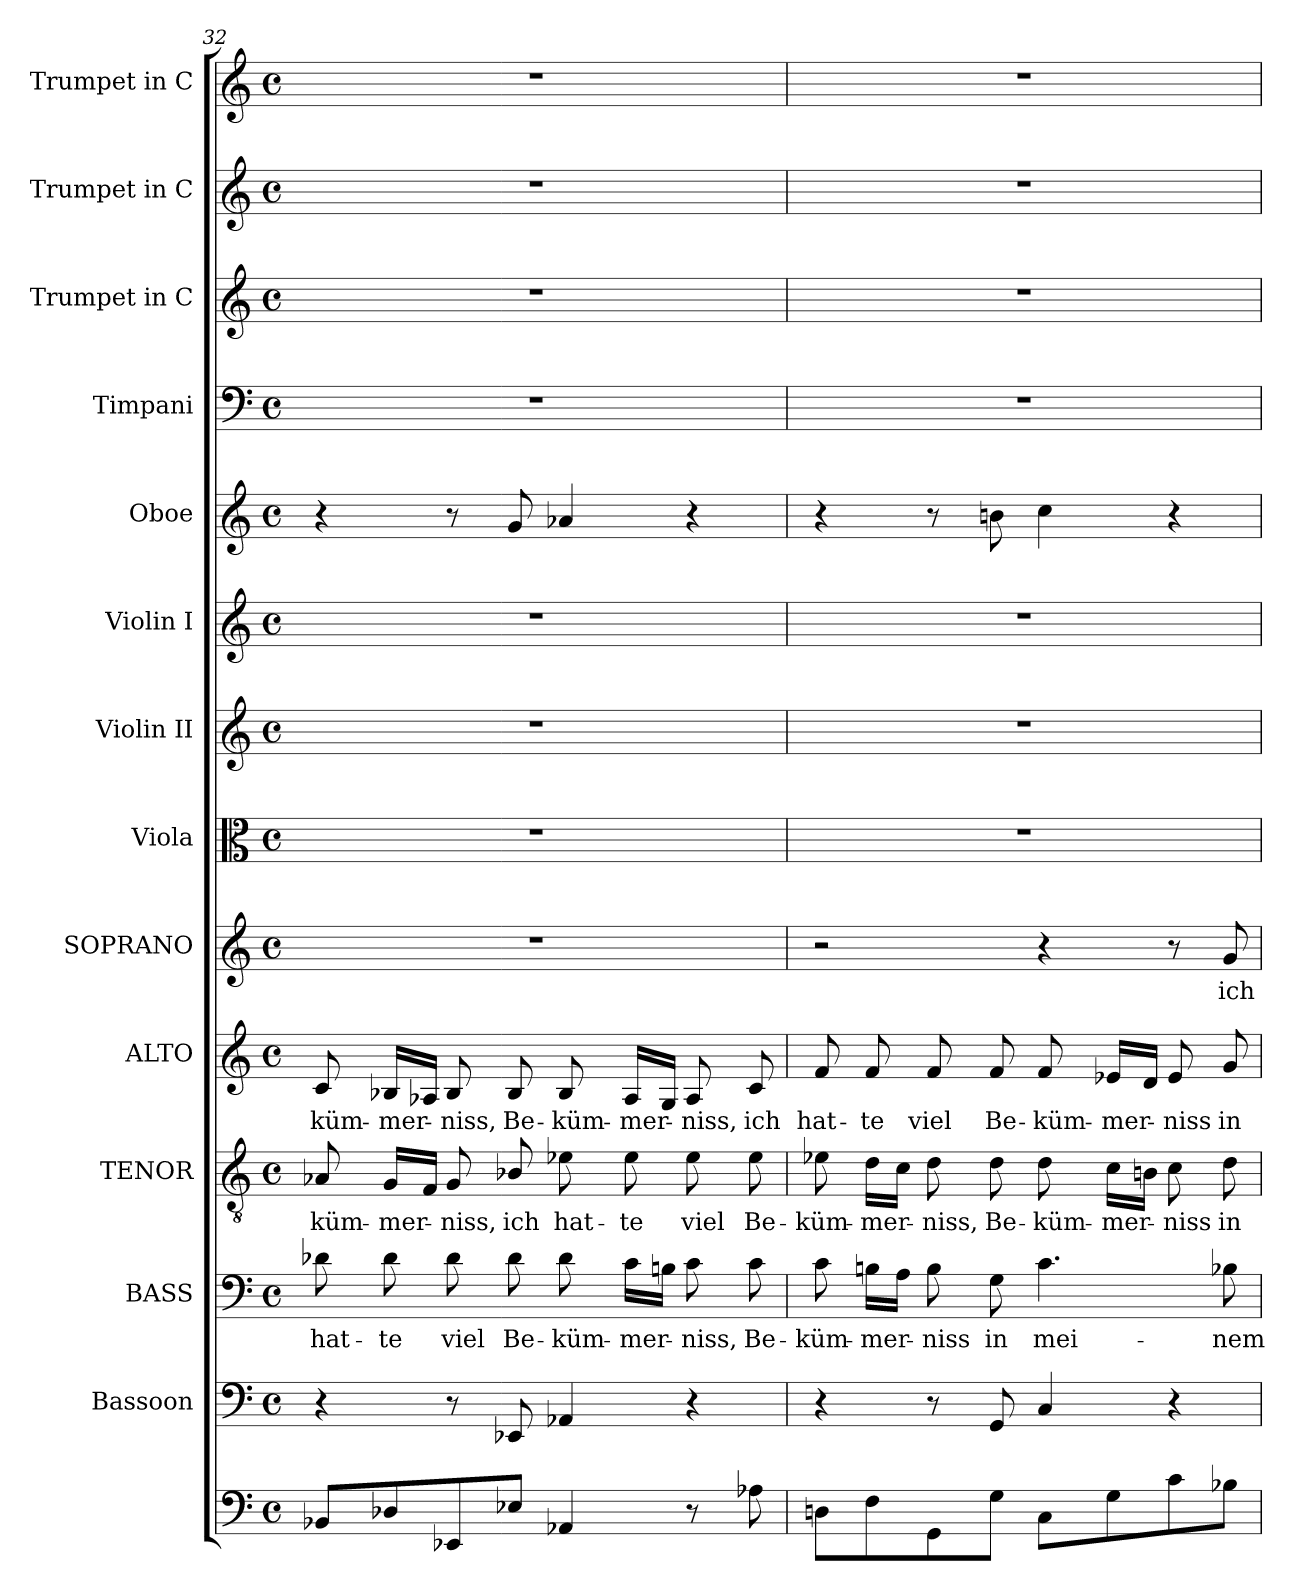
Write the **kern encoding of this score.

**kern	**kern	**kern	**text	**kern	**text	**kern	**text	**kern	**text	**kern	**kern	**kern	**kern	**kern	**kern	**kern	**kern
*part14	*part13	*part12	*part12	*part11	*part11	*part10	*part10	*part9	*part9	*part8	*part7	*part6	*part5	*part4	*part3	*part2	*part1
*staff14	*staff13	*staff12	*staff12	*staff11	*staff11	*staff10	*staff10	*staff9	*staff9	*staff8	*staff7	*staff6	*staff5	*staff4	*staff3	*staff2	*staff1
*	*I"Bassoon	*I"BASS	*	*I"TENOR	*	*I"ALTO	*	*I"SOPRANO	*	*I"Viola	*I"Violin II	*I"Violin I	*I"Oboe	*I"Timpani	*I"Trumpet in C	*I"Trumpet in C	*I"Trumpet in C
*	*	*	*	*	*	*I'Alto	*	*I'Soprano	*	*I'Viola	*I'Violin II	*I'Violin I	*I'Oboe	*I'Timp.	*	*	*
*clefF4	*clefF4	*clefF4	*	*clefGv2	*	*clefG2	*	*clefG2	*	*clefC3	*clefG2	*clefG2	*clefG2	*clefF4	*clefG2	*clefG2	*clefG2
*	*	*	*	*ITrd7c12	*	*	*	*	*	*	*	*	*	*	*	*	*
*k[]	*k[]	*k[]	*	*k[]	*	*k[]	*	*k[]	*	*k[]	*k[]	*k[]	*k[]	*k[]	*k[]	*k[]	*k[]
*C:	*C:	*C:	*	*C:	*	*C:	*	*C:	*	*C:	*C:	*C:	*C:	*C:	*C:	*C:	*C:
*M4/4	*M4/4	*M4/4	*	*M4/4	*	*M4/4	*	*M4/4	*	*M4/4	*M4/4	*M4/4	*M4/4	*M4/4	*M4/4	*M4/4	*M4/4
*met(c)	*met(c)	*met(c)	*	*met(c)	*	*met(c)	*	*met(c)	*	*met(c)	*met(c)	*met(c)	*met(c)	*met(c)	*met(c)	*met(c)	*met(c)
=32	=32	=32	=32	=32	=32	=32	=32	=32	=32	=32	=32	=32	=32	=32	=32	=32	=32
!	!	!	!LO:LY:b:color=#000000	!	!	!	!	!	!	!	!	!	!	!	!	!	!
!	!	!	!	!	!LO:LY:b:color=#000000	!	!	!	!	!	!	!	!	!	!	!	!
!	!	!	!	!	!	!	!LO:LY:b:color=#000000	!	!	!	!	!	!	!	!	!	!
8BB-i/L	4r	8d-Xi\	hat-	8AA-Xi/	-küm-	8ci/	-küm-	1r	.	1r	1r	1r	4r	1r	1r	1r	1r
!	!	!	!LO:LY:b:color=#000000	!	!	!	!	!	!	!	!	!	!	!	!	!	!
!	!	!	!	!	!LO:LY:b:color=#000000	!	!	!	!	!	!	!	!	!	!	!	!
!	!	!	!	!	!	!	!LO:LY:b:color=#000000	!	!	!	!	!	!	!	!	!	!
8D-Xi/	.	8d-i\	-te	16GGi/LL	-mer-	16B-i/LL	-mer-	.	.	.	.	.	.	.	.	.	.
.	.	.	.	16FFi/JJ	.	16A-Xi/JJ	.	.	.	.	.	.	.	.	.	.	.
!	!	!	!LO:LY:b:color=#000000	!	!	!	!	!	!	!	!	!	!	!	!	!	!
!	!	!	!	!	!LO:LY:b:color=#000000	!	!	!	!	!	!	!	!	!	!	!	!
!	!	!	!	!	!	!	!LO:LY:b:color=#000000	!	!	!	!	!	!	!	!	!	!
8EE-i/	8r	8d-i\	viel	8GGi/	-niss,	8B-i/	-niss,	.	.	.	.	.	8r	.	.	.	.
!	!	!	!LO:LY:b:color=#000000	!	!	!	!	!	!	!	!	!	!	!	!	!	!
!	!	!	!	!	!LO:LY:b:color=#000000	!	!	!	!	!	!	!	!	!	!	!	!
!	!	!	!	!	!	!	!LO:LY:b:color=#000000	!	!	!	!	!	!	!	!	!	!
8E-i/J	8EE-i/	8d-i\	Be-	8BB-i/	ich	8B-i/	Be-	.	.	.	.	.	8gi/	.	.	.	.
!	!	!	!LO:LY:b:color=#000000	!	!	!	!	!	!	!	!	!	!	!	!	!	!
!	!	!	!	!	!LO:LY:b:color=#000000	!	!	!	!	!	!	!	!	!	!	!	!
!	!	!	!	!	!	!	!LO:LY:b:color=#000000	!	!	!	!	!	!	!	!	!	!
4AA-Xi/	4AA-Xi/	8d-i\	-küm-	8E-i\	hat-	8B-i/	-küm-	.	.	.	.	.	4a-Xi/	.	.	.	.
!	!	!	!LO:LY:b:color=#000000	!	!	!	!	!	!	!	!	!	!	!	!	!	!
!	!	!	!	!	!LO:LY:b:color=#000000	!	!	!	!	!	!	!	!	!	!	!	!
!	!	!	!	!	!	!	!LO:LY:b:color=#000000	!	!	!	!	!	!	!	!	!	!
.	.	16ci\LL	-mer-	8E-i\	-te	16A-i/LL	-mer-	.	.	.	.	.	.	.	.	.	.
.	.	16Bni\JJ	.	.	.	16Gi/JJ	.	.	.	.	.	.	.	.	.	.	.
!	!	!	!LO:LY:b:color=#000000	!	!	!	!	!	!	!	!	!	!	!	!	!	!
!	!	!	!	!	!LO:LY:b:color=#000000	!	!	!	!	!	!	!	!	!	!	!	!
!	!	!	!	!	!	!	!LO:LY:b:color=#000000	!	!	!	!	!	!	!	!	!	!
8r	4r	8ci\	-niss,	8E-i\	viel	8A-i/	-niss,	.	.	.	.	.	4r	.	.	.	.
!	!	!	!LO:LY:b:color=#000000	!	!	!	!	!	!	!	!	!	!	!	!	!	!
!	!	!	!	!	!LO:LY:b:color=#000000	!	!	!	!	!	!	!	!	!	!	!	!
!	!	!	!	!	!	!	!LO:LY:b:color=#000000	!	!	!	!	!	!	!	!	!	!
8A-Xi\	.	8ci\	Be-	8E-i\	Be-	8ci/	ich	.	.	.	.	.	.	.	.	.	.
=33	=33	=33	=33	=33	=33	=33	=33	=33	=33	=33	=33	=33	=33	=33	=33	=33	=33
!	!	!	!LO:LY:b:color=#000000	!	!	!	!	!	!	!	!	!	!	!	!	!	!
!	!	!	!	!	!LO:LY:b:color=#000000	!	!	!	!	!	!	!	!	!	!	!	!
!	!	!	!	!	!	!	!LO:LY:b:color=#000000	!	!	!	!	!	!	!	!	!	!
8Dni\L	4r	8ci\	-küm-	8E-i\	-küm-	8fi/	hat-	2r	.	1r	1r	1r	4r	1r	1r	1r	1r
!	!	!	!LO:LY:b:color=#000000	!	!	!	!	!	!	!	!	!	!	!	!	!	!
!	!	!	!	!	!LO:LY:b:color=#000000	!	!	!	!	!	!	!	!	!	!	!	!
!	!	!	!	!	!	!	!LO:LY:b:color=#000000	!	!	!	!	!	!	!	!	!	!
8Fi\	.	16Bni\LL	-mer-	16Di\LL	-mer-	8fi/	-te	.	.	.	.	.	.	.	.	.	.
.	.	16Ai\JJ	.	16Ci\JJ	.	.	.	.	.	.	.	.	.	.	.	.	.
!	!	!	!LO:LY:b:color=#000000	!	!	!	!	!	!	!	!	!	!	!	!	!	!
!	!	!	!	!	!LO:LY:b:color=#000000	!	!	!	!	!	!	!	!	!	!	!	!
!	!	!	!	!	!	!	!LO:LY:b:color=#000000	!	!	!	!	!	!	!	!	!	!
8GGi\	8r	8Bi\	-niss	8Di\	-niss,	8fi/	viel	.	.	.	.	.	8r	.	.	.	.
!	!	!	!LO:LY:b:color=#000000	!	!	!	!	!	!	!	!	!	!	!	!	!	!
!	!	!	!	!	!LO:LY:b:color=#000000	!	!	!	!	!	!	!	!	!	!	!	!
!	!	!	!	!	!	!	!LO:LY:b:color=#000000	!	!	!	!	!	!	!	!	!	!
8Gi\J	8GGi/	8Gi\	in	8Di\	Be-	8fi/	Be-	.	.	.	.	.	8bni\	.	.	.	.
!	!	!	!LO:LY:b:color=#000000	!	!	!	!	!	!	!	!	!	!	!	!	!	!
!	!	!	!	!	!LO:LY:b:color=#000000	!	!	!	!	!	!	!	!	!	!	!	!
!	!	!	!	!	!	!	!LO:LY:b:color=#000000	!	!	!	!	!	!	!	!	!	!
8Ci\L	4Ci/	4.ci\	mei-	8Di\	-küm-	8fi/	-küm-	4r	.	.	.	.	4cci\	.	.	.	.
!	!	!	!	!	!LO:LY:b:color=#000000	!	!	!	!	!	!	!	!	!	!	!	!
!	!	!	!	!	!	!	!LO:LY:b:color=#000000	!	!	!	!	!	!	!	!	!	!
8Gi\	.	.	.	16Ci\LL	-mer-	16e-i/LL	-mer-	.	.	.	.	.	.	.	.	.	.
.	.	.	.	16BBni\JJ	.	16di/JJ	.	.	.	.	.	.	.	.	.	.	.
!	!	!	!	!	!LO:LY:b:color=#000000	!	!	!	!	!	!	!	!	!	!	!	!
!	!	!	!	!	!	!	!LO:LY:b:color=#000000	!	!	!	!	!	!	!	!	!	!
8ci\	4r	.	.	8Ci\	-niss	8e-i/	-niss	8r	.	.	.	.	4r	.	.	.	.
!	!	!	!LO:LY:b:color=#000000	!	!	!	!	!	!	!	!	!	!	!	!	!	!
!	!	!	!	!	!LO:LY:b:color=#000000	!	!	!	!	!	!	!	!	!	!	!	!
!	!	!	!	!	!	!	!LO:LY:b:color=#000000	!	!	!	!	!	!	!	!	!	!
!	!	!	!	!	!	!	!	!	!LO:LY:b:color=#000000	!	!	!	!	!	!	!	!
8B-i\J	.	8B-Xi\	-nem	8Di\	in	8gi/	in	8gi/	ich	.	.	.	.	.	.	.	.
=	=	=	=	=	=	=	=	=	=	=	=	=	=	=	=	=	=
*-	*-	*-	*-	*-	*-	*-	*-	*-	*-	*-	*-	*-	*-	*-	*-	*-	*-
